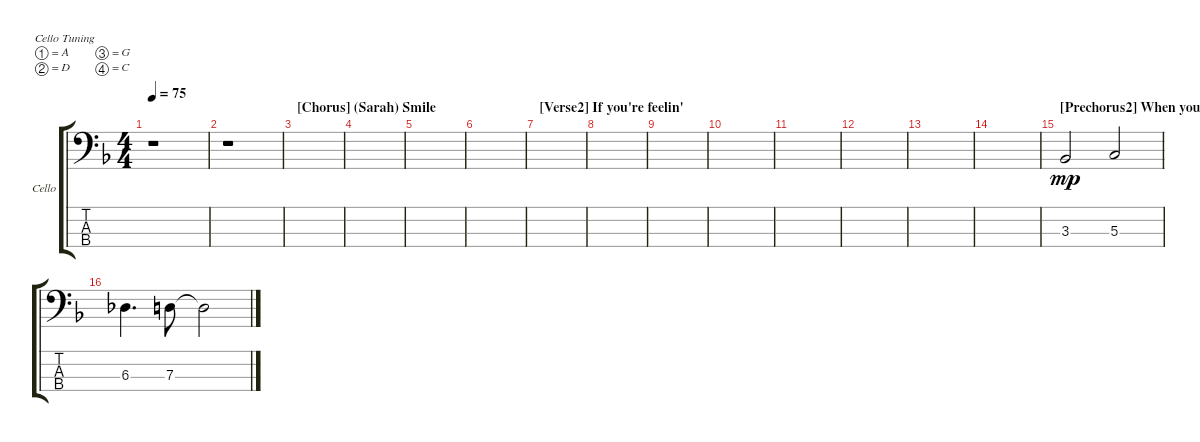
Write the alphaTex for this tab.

\defaultSystemsLayout 4
\bracketExtendMode groupsimilarinstruments
\firstSystemTrackNameOrientation horizontal
\otherSystemsTrackNameOrientation horizontal
\track ("Cello" "Cello") {instrument cello}
\staff {score tabs}
\tuning (A3 D3 G2 C2)
\ts (4 4)
\tempo 75
\clef f4
\scale
0.333333
\ks dminor
r.1{dy mp} |
\scale
0.333333 r.1 |
\section ("" "[Chorus] (Sarah) Smile")
\scale
0.333333 |
\scale
0.333333 |
\scale
0.333333 |
\scale
0.333333 |
\section ("" "[Verse2] If you're feelin'")
\scale
0.333333 |
\scale
0.333333 |
\scale
0.333333 |
\scale
0.333333 |
\scale
0.333333 |
\scale
0.333333 |
\scale
0.333333 |
\scale
0.333333 |
\section ("" "[Prechorus2] When you feel cold")
\scale
0.333333 3.3.2 5.3.2 |
\scale
0.333333 6.3.4{d} 7.3.8 7.3{t}.2
